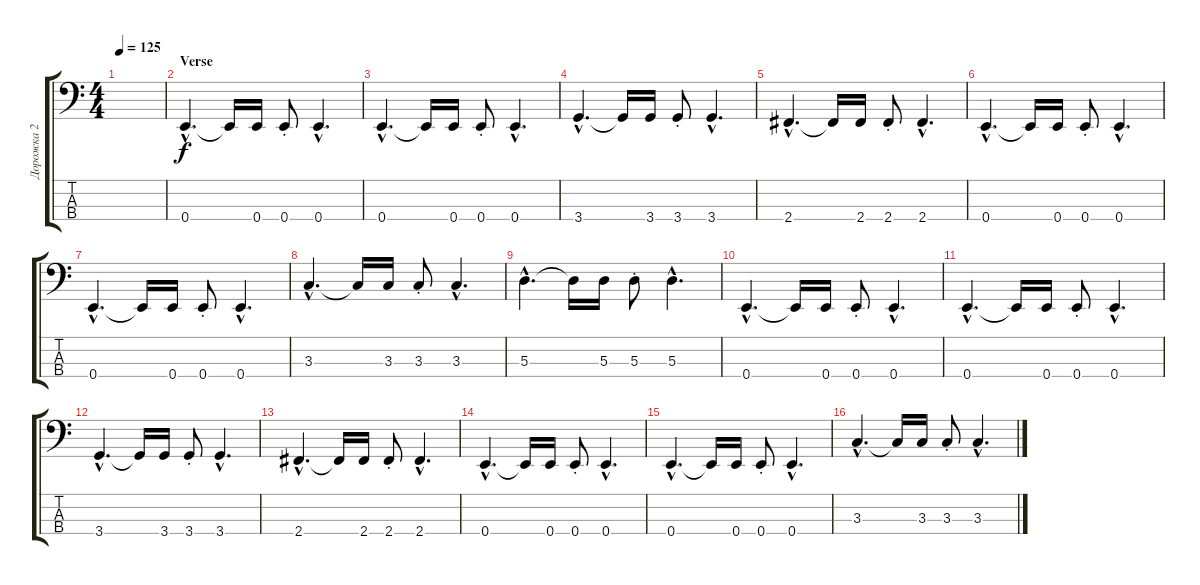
\track ("Дорожка 2" "Дорожка 2") {instrument electricbassfinger}
\staff {score tabs}
\tuning (G2 D2 A1 E1) {hide}
\ts (4 4)
\tempo 125
\clef f4
\ks c
|
\section ("" "Verse")
0.4{hac}.4{d} 0.4{t}.16 0.4.16 0.4{st}.8 0.4{hac}.4{d} |
0.4{hac}.4{d} 0.4{t}.16 0.4.16 0.4{st}.8 0.4{hac}.4{d} |
3.4{hac}.4{d} 3.4{t}.16 3.4.16 3.4{st}.8 3.4{hac}.4{d} |
2.4{hac}.4{d} 2.4{t}.16 2.4.16 2.4{st}.8 2.4{hac}.4{d} |
0.4{hac}.4{d} 0.4{t}.16 0.4.16 0.4{st}.8 0.4{hac}.4{d} |
0.4{hac}.4{d} 0.4{t}.16 0.4.16 0.4{st}.8 0.4{hac}.4{d} |
3.3{hac}.4{d} 3.3{t}.16 3.3.16 3.3{st}.8 3.3{hac}.4{d} |
5.3{hac}.4{d} 5.3{t}.16 5.3.16 5.3{st}.8 5.3{hac}.4{d} |
0.4{hac}.4{d} 0.4{t}.16 0.4.16 0.4{st}.8 0.4{hac}.4{d} |
0.4{hac}.4{d} 0.4{t}.16 0.4.16 0.4{st}.8 0.4{hac}.4{d} |
3.4{hac}.4{d} 3.4{t}.16 3.4.16 3.4{st}.8 3.4{hac}.4{d} |
2.4{hac}.4{d} 2.4{t}.16 2.4.16 2.4{st}.8 2.4{hac}.4{d} |
0.4{hac}.4{d} 0.4{t}.16 0.4.16 0.4{st}.8 0.4{hac}.4{d} |
0.4{hac}.4{d} 0.4{t}.16 0.4.16 0.4{st}.8 0.4{hac}.4{d} |
3.3{hac}.4{d} 3.3{t}.16 3.3.16 3.3{st}.8 3.3{hac}.4{d}
